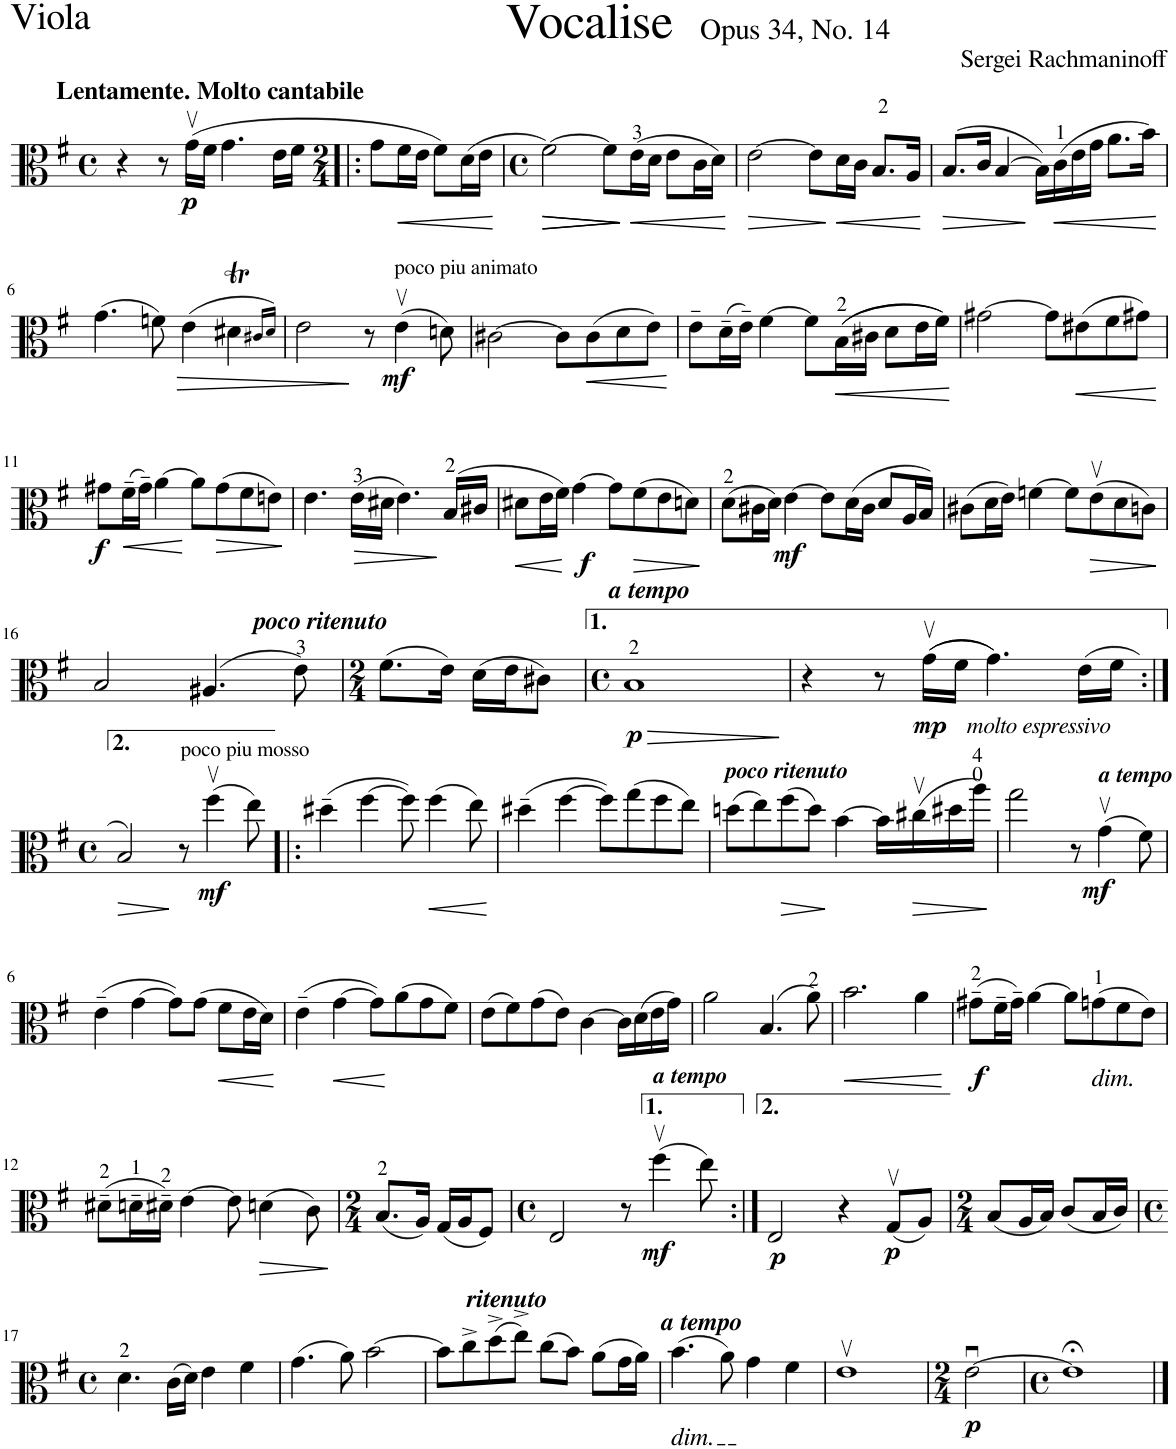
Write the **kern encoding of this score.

**kern	**dynam
*part1	*part1
*staff1	*staff1
*I"ヴィオラ	*
*clefC3	*
*k[f#]	*
*M4/4	*
*met(c)	*
=1	=1
!LO:TX:a:B:t=Lentamente. Molto cantabile	!
4r	.
8r	.
!	!LO:DY:b
(16gv\LL	p
16f#\JJ	.
4.g\	.
16e\LL	.
16f#\JJ	.
=2!|:	=2!|:
*M2/4	*
8g\L	.
!	!LO:HP:b
16f#\L	<
16e\JJ	.
8f#\L)	.
(16d\L	.
16e\JJ	.
.	[
=3	=3
*M4/4	*
*met(c)	*
!	!LO:HP:b
[2f#\)	>
!	!LO:HP:b
8f#\L]	>
!	!LO:HP:n=1:b
(16e\L	] ] <
16d\JJ	.
8e\L	.
16c\L	.
16d\JJ)	.
.	[
=4	=4
!	!LO:HP:b
[2e\	>
8e\L]	.
!	!LO:HP:n=1:b
16d\L	] <
16c\JJ	.
8.B/L	.
16A/Jk	.
.	[
=5	=5
!	!LO:HP:b
(8.B/L	>
16c/Jk	.
[4B/	.
16B\LL])	]
!	!LO:HP:b
(16c\	<
16e\	.
16g\JJ	.
8.a\L	.
16b\Jk)	.
.	[
!!LO:LB:g=z
=6	=6
(4.g\	.
8fn\)	.
!	!LO:HP:b
(4e\	>
4d#Xt\	.
16qc#X/LL	.
16qd#/JJ)	.
=7	=7
2e\	.
8r	]
!LO:TX:a:t=poco piu animato	!
!	!LO:DY:b
(4ev\	mf
8dn\)	.
=8	=8
[>2c#X\	.
8c#\L]	.
!	!LO:HP:b
(8c#\	<
8d\	.
8e\J)	.
.	[
=9	=9
8e~\L	.
(16d~\L	.
16e~\JJ)	.
[4f#\	.
8f#\L]	.
!	!LO:HP:b
((16B\L	<
16c#X\JJ	.
8d\L	.
16e\L	.
16f#\JJ))	.
.	[
=10	=10
[2g#X\	.
8g#\L]	.
!	!LO:HP:b
(8e#X\	<
8f#\	.
8g#X\J)	.
.	[
!!LO:LB:g=z
=11	=11
!	!LO:DY:b
8g#X\L	f
!	!LO:HP:b
(16f#~\L	<
16g#~\JJ)	.
[4a\	.
8a\L]	[
!	!LO:HP:b
(8g#\	>
8f#\	.
8en\J)	.
.	]
=12	=12
4.e\	.
!	!LO:HP:b
(16e\LL	>
16d#X\JJ	.
4.e\)	.
(16B/LL	]
16c#X/JJ	.
=13	=13
!	!LO:HP:b
8d#X\L	<
16e\L	.
16f#\JJ)	.
!	!LO:DY:n=1:b
[4g\	[ f
8g\L]	.
!	!LO:HP:b
(8f#\	>
8e\	.
8dn\J)	.
.	]
=14	=14
(8d\L	.
16c#X\L	.
16d\JJ)	.
!	!LO:DY:b
[4e\	mf
8e\L]	.
(16d\L	.
16c#\JJ	.
8d/L	.
16A/L	.
16B/JJ)	.
=15	=15
(8c#X\L	.
16d\L	.
16e\JJ)	.
[4fn\	.
8f\L]	.
!	!LO:HP:b
(8ev\	>
8d\	.
8cn\J)	.
.	]
!!LO:LB:g=z
=16	=16
2B/	.
(4.A#X/	.
8e\)	.
=17	=17
*M2/4	*
!LO:TX:a:Bi:t=poco ritenuto	!
(8.f#\L	.
16e\Jk)	.
(16d\LL	.
16e\J	.
8c#X\J)	.
=18	=18
*M4/4	*
*met(c)	*
!LO:TX:a:Bi:t=a tempo	!
!	!LO:HP:b
!	!LO:DY:n=1:b
1B	> p
.	]
=19	=19
4r	.
8r	.
!LO:TX:b:i:t=molto espressivo	!
!	!LO:DY:b
((16gv\LL	mp
16f#\JJ	.
4.g\))	.
(16e\LL	.
16f#\JJ	.
!!LO:LB:g=z
=1:|!	=1:|!
*M4/4	*
*met(c)	*
!	!LO:HP:b
2B/)	>
8r	]
!LO:TX:a:t=poco piu mosso	!
!	!LO:DY:b
(4ff#v\	mf
8ee\)	.
=2!|:	=2!|:
(4dd#X~\	.
[4ff#\	.
8ff#\])	.
!	!LO:HP:b
(4ff#\	<
8ee\)	.
.	[
=3	=3
(4dd#X~\	.
[4ff#\	.
8ff#\L])	.
(8gg\	.
8ff#\	.
8ee\J)	.
=4	=4
!LO:TX:a:Bi:t=poco ritenuto	!
(8ddn\L	.
8ee\)	.
!	!LO:HP:b
(8ff#\	>
8dd\J)	.
[4b\	]
16b\LL]	.
!	!LO:HP:b
(16cc#Xv\	>
16dd#X\	.
16aa\JJ)	.
.	]
=5	=5
2gg\	.
8r	.
!LO:TX:a:Bi:t=a tempo	!
!	!LO:DY:b
(4gv\	mf
8f#\)	.
!!LO:LB:g=z
=6	=6
(4e~>\	.
[4g\	.
8g\L])	.
(8g\J	.
!	!LO:HP:b
8f#\L	<
16e\L	.
16d\JJ)	.
.	[
=7	=7
(4e~\	.
!	!LO:HP:b
[4g\	<
8g\L])	.
(8a\	[
8g\	.
8f#\J)	.
=8	=8
(8e\L	.
8f#\)	.
(8g\	.
8e\J)	.
[4c\	.
16c\LL]	.
(16d\	.
16e\	.
16g\JJ)	.
=9	=9
2a\	.
(4.B/	.
8a\)	.
=10	=10
!	!LO:HP:b
2.b\	<
4a\	.
.	[
=11	=11
!	!LO:DY:b
(8g#X~\L	f
16f#~\L	.
16g#~\JJ)	.
[4a\	.
8a\L]	.
!LO:TX:b:i:t=dim.	!
(8gn\	.
8f#\	.
8e\J)	.
!!LO:LB:g=z
=12	=12
(8d#X~\L	.
16dn~\L	.
16d#X~\JJ)	.
[4e\	.
8e\]	.
!	!LO:HP:b
(4dn\	>
8c\)	.
.	]
=13	=13
*M2/4	*
(8.B/L	.
16A/Jk)	.
(16G/LL	.
16A/J	.
8F#/J)	.
=14	=14
*M4/4	*
*met(c)	*
2E/	.
8r	.
!LO:TX:a:Bi:t=a tempo	!
!	!LO:DY:b
(4ff#v\	mf
8ee\)	.
=15:|!	=15:|!
!	!LO:DY:b
2E/	p
4r	.
!	!LO:DY:b
(8Gv/L	p
8A/J)	.
=16	=16
*M2/4	*
(8B/L	.
16A/L	.
16B/JJ)	.
(8c/L	.
16B/L	.
16c/JJ)	.
!!LO:LB:g=z
=17	=17
*M4/4	*
*met(c)	*
4.d\	.
(16c\LL	.
16d\JJ)	.
4e\	.
4f#\	.
=18	=18
(4.g\	.
8a\)	.
[2b\	.
=19	=19
!LO:TX:a:Bi:t=ritenuto	!
8b\L]	.
8cc^\	.
(8dd^\	.
8ee^\J)	.
(8cc\L	.
8b\J)	.
(8a\L	.
16g\L	.
16a\JJ)	.
=20	=20
!LO:TX:a:Bi:t=a tempo	!
!LO:TX:b:i:t=dim.	!
(4.b\	.
8a\)	.
4g\	.
4f#\	.
=21	=21
1ev	.
=22	=22
*M2/4	*
!	!LO:DY:b
[2eu\	p
=23	=23
*M4/4	*
*met(c)	*
1e;<]	.
==	==
*-	*-
